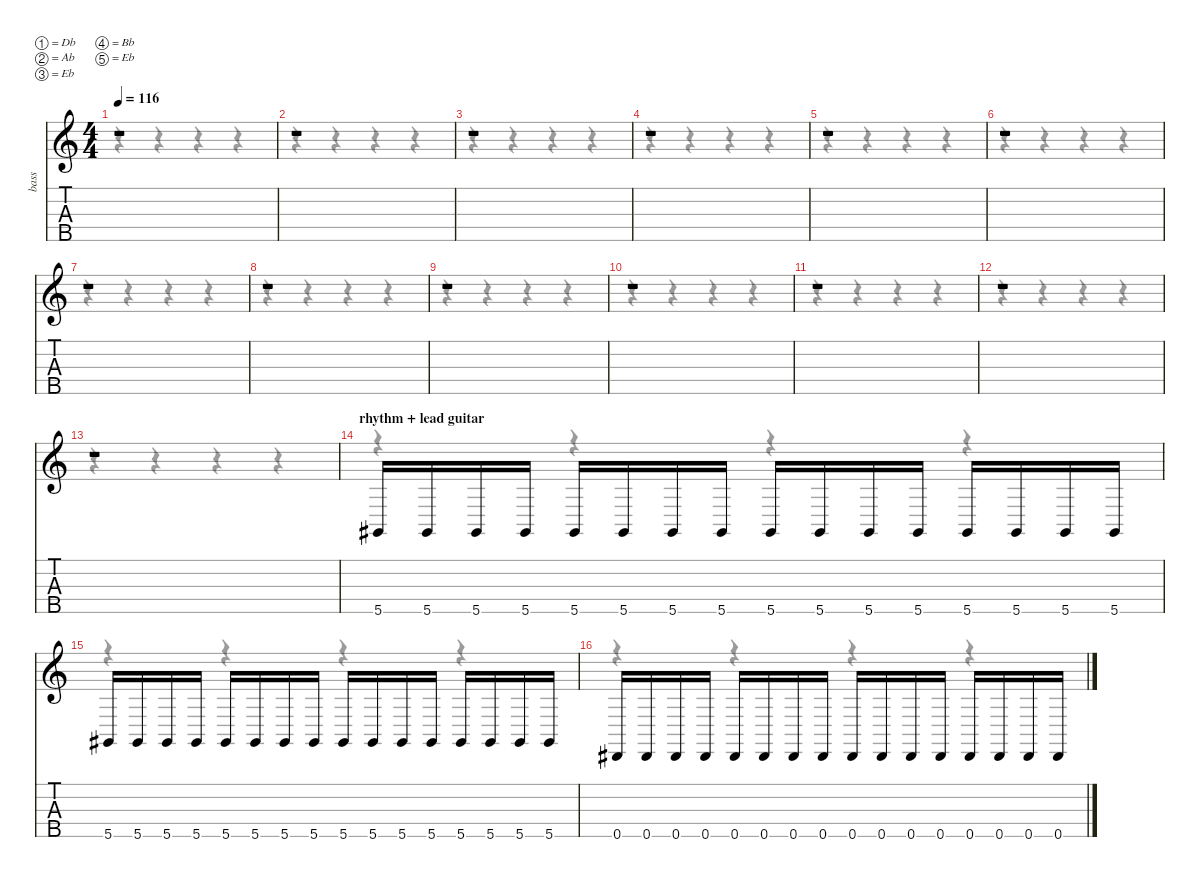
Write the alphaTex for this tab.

\defaultSystemsLayout 4
\hideDynamics
\bracketExtendMode nobrackets
\track ("Bass" "bass") {instrument distortionguitar}
\staff {score tabs}
\tuning (Db3 Ab2 Eb2 Bb1 Eb1)
\voice
\ts (4 4)
\tempo 116
\clef g2
\ks c
r.1{dy f} |
r.1 |
r.1 |
r.1 |
r.1 |
r.1 |
r.1 |
r.1 |
r.1 |
r.1 |
r.1 |
r.1 |
r.1 |
\section ("" "rhythm + lead guitar")
5.5{acc #}.16 5.5{acc #}.16 5.5{acc #}.16 5.5{acc #}.16 5.5{acc #}.16 5.5{acc #}.16 5.5{acc #}.16 5.5{acc #}.16 5.5{acc #}.16 5.5{acc #}.16 5.5{acc #}.16 5.5{acc #}.16 5.5{acc #}.16 5.5{acc #}.16 5.5{acc #}.16 5.5{acc #}.16 |
5.5{acc #}.16 5.5{acc #}.16 5.5{acc #}.16 5.5{acc #}.16 5.5{acc #}.16 5.5{acc #}.16 5.5{acc #}.16 5.5{acc #}.16 5.5{acc #}.16 5.5{acc #}.16 5.5{acc #}.16 5.5{acc #}.16 5.5{acc #}.16 5.5{acc #}.16 5.5{acc #}.16 5.5{acc #}.16 |
0.5{acc #}.16 0.5{acc #}.16 0.5{acc #}.16 0.5{acc #}.16 0.5{acc #}.16 0.5{acc #}.16 0.5{acc #}.16 0.5{acc #}.16 0.5{acc #}.16 0.5{acc #}.16 0.5{acc #}.16 0.5{acc #}.16 0.5{acc #}.16 0.5{acc #}.16 0.5{acc #}.16 0.5{acc #}.16
\voice
\clef g2
\ottava regular
\simile none
\ks c
r.4{dy mf} r.4 r.4 r.4 |
r.4 r.4 r.4 r.4 |
r.4 r.4 r.4 r.4 |
r.4 r.4 r.4 r.4 |
r.4 r.4 r.4 r.4 |
r.4 r.4 r.4 r.4 |
r.4 r.4 r.4 r.4 |
r.4 r.4 r.4 r.4 |
r.4 r.4 r.4 r.4 |
r.4 r.4 r.4 r.4 |
r.4 r.4 r.4 r.4 |
r.4 r.4 r.4 r.4 |
r.4 r.4 r.4 r.4 |
r.4 r.4 r.4 r.4 |
r.4 r.4 r.4 r.4 |
r.4 r.4 r.4 r.4
